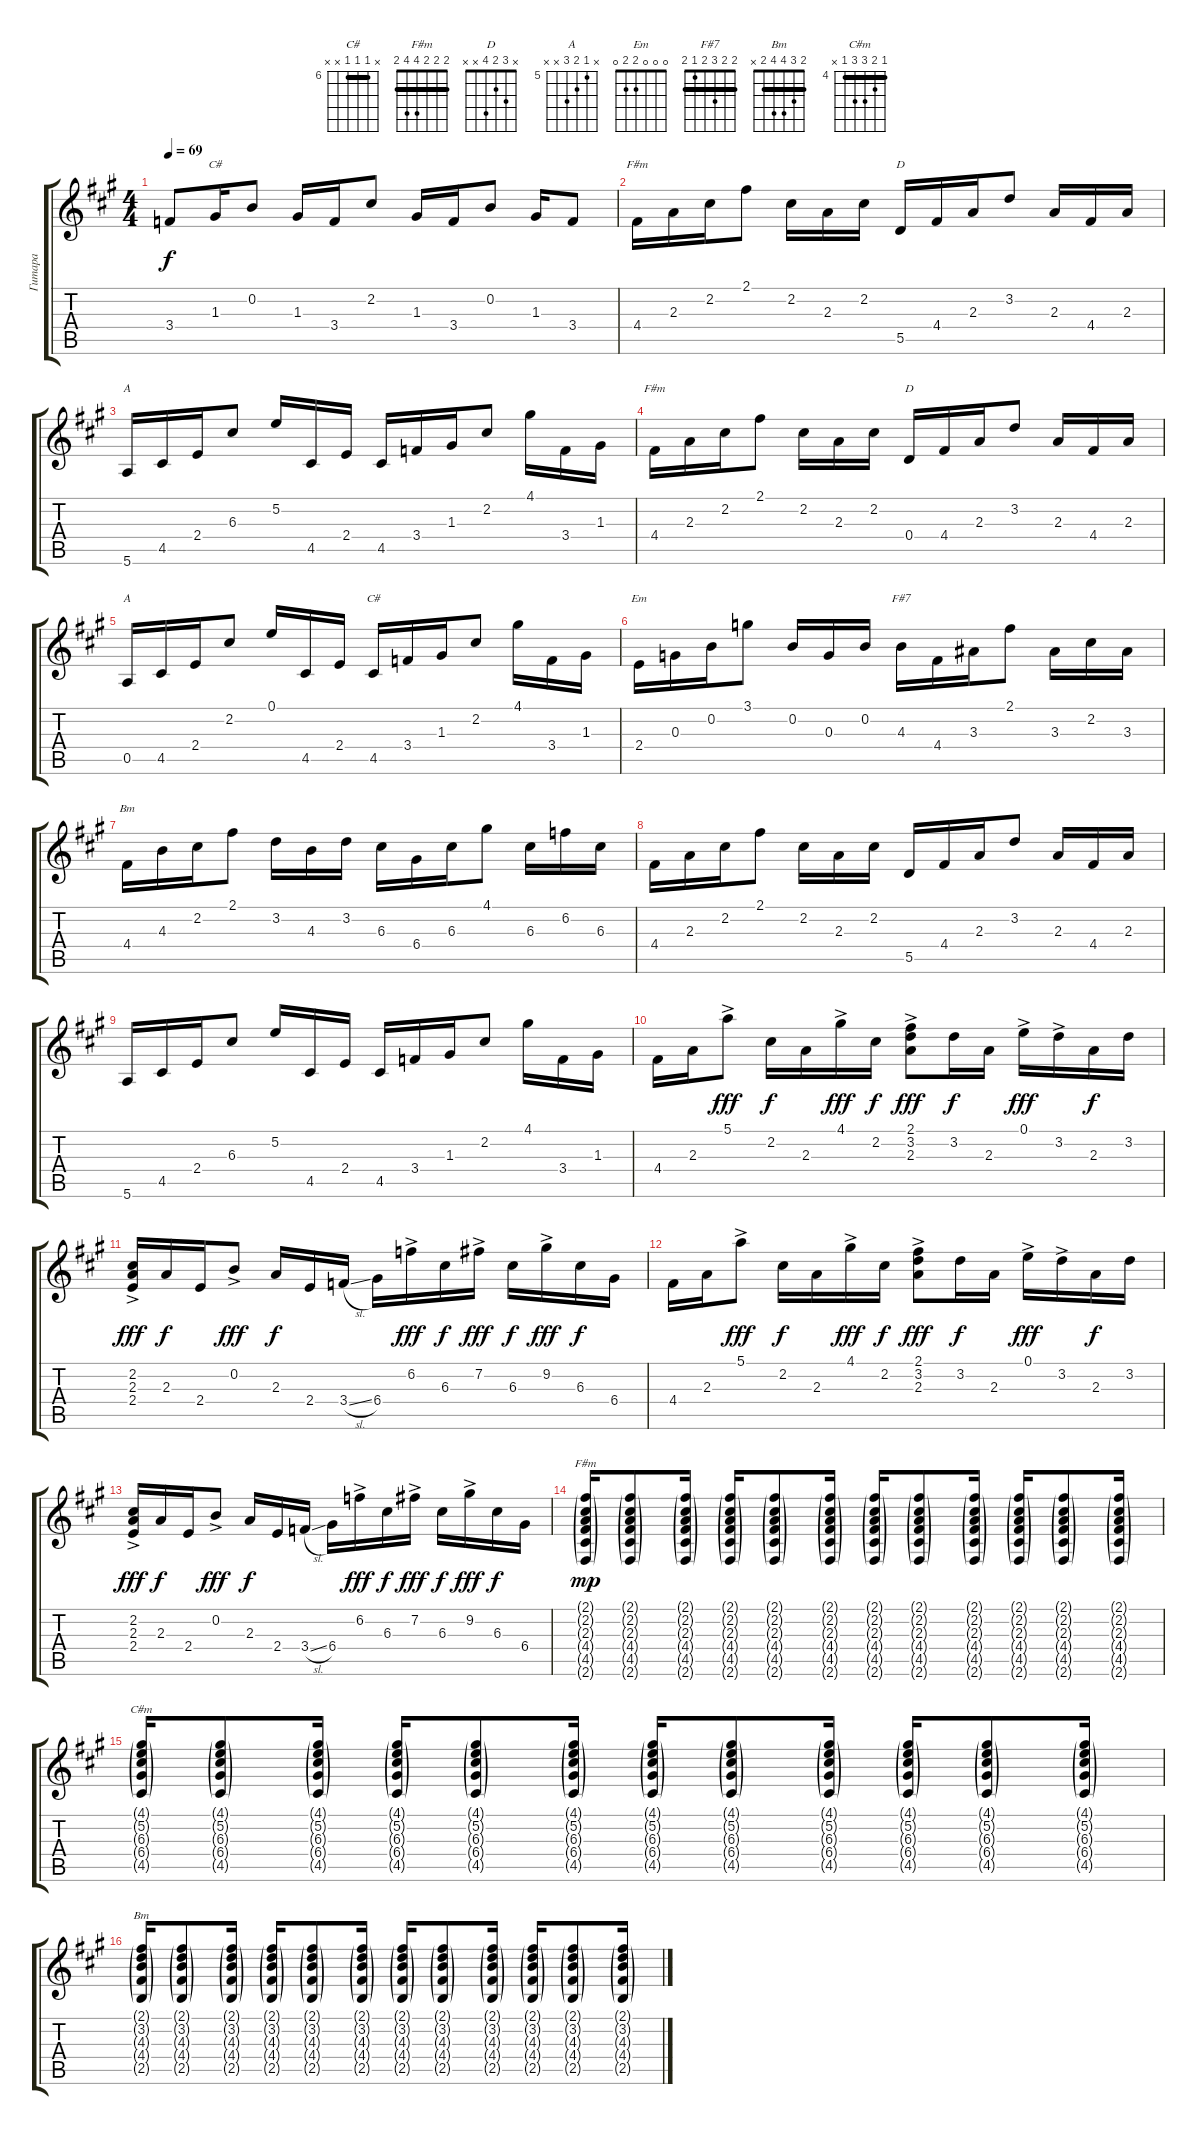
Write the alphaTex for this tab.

\track ("Гитара" "Гитара") {instrument acousticguitarsteel}
\staff {score tabs}
\tuning (E4 B3 G3 D3 A2 E2) {hide}
\chord ("C#" 1 2 1 3 4 x) {barre 1}
\chord ("F#m" 2 2 2 4 0 2) {barre 2}
\chord ("D" 2 3 2 0 x x) {barre 2}
\chord ("A" 0 2 2 2 0 x)
\chord ("F#m" x 2 2 4 x x) {barre 2}
\chord ("D" x 3 2 4 x x)
\chord ("A" x 5 6 7 x x) {firstfret 5}
\chord ("C#" x 6 6 6 x x) {firstfret 6 barre 6}
\chord ("Em" 0 0 0 2 2 0)
\chord ("F#7" 2 2 3 2 1 2) {barre 2}
\chord ("Bm" x 3 4 4 x x)
\chord ("F#m" 2 2 2 4 4 2) {barre 2}
\chord ("C#m" 4 5 6 6 4 x) {firstfret 4 barre 4}
\chord ("Bm" 2 3 4 4 2 x) {barre 2}
\ts (4 4)
\tempo 69
\clef g2
\ks a
3.4.8{dy f} 1.3.16{ch "C#"} 0.2.8 1.3.16 3.4.16 2.2.8 1.3.16 3.4.16 0.2.8 1.3.16 3.4.8 |
4.4.16{ch "F#m"} 2.3.16 2.2.16 2.1.8 2.2.16 2.3.16 2.2.16 5.5.16{ch "D"} 4.4.16 2.3.16 3.2.8 2.3.16 4.4.16 2.3.16 |
5.6.16{ch "A"} 4.5.16 2.4.16 6.3.8 5.2.16 4.5.16 2.4.16 4.5.16 3.4.16 1.3.16 2.2.8 4.1.16 3.4.16 1.3.16 |
4.4.16{ch "F#m"} 2.3.16 2.2.16 2.1.8 2.2.16 2.3.16 2.2.16 0.4.16{ch "D"} 4.4.16 2.3.16 3.2.8 2.3.16 4.4.16 2.3.16 |
0.5.16{ch "A"} 4.5.16 2.4.16 2.2.8 0.1.16 4.5.16 2.4.16 4.5.16{ch "C#"} 3.4.16 1.3.16 2.2.8 4.1.16 3.4.16 1.3.16 |
2.4.16{ch "Em" volume 11} 0.3.16 0.2.16 3.1.8 0.2.16 0.3.16 0.2.16 4.3.16{ch "F#7"} 4.4.16 3.3.16 2.1.8 3.3.16 2.2.16 3.3.16 |
4.4.16{ch "Bm" volume 11} 4.3.16 2.2.16 2.1.8 3.2.16 4.3.16 3.2.16 6.3.16 6.4.16 6.3.16 4.1.8 6.3.16 6.2.16 6.3.16 |
4.4.16 2.3.16 2.2.16 2.1.8 2.2.16 2.3.16 2.2.16 5.5.16 4.4.16 2.3.16 3.2.8 2.3.16 4.4.16 2.3.16 |
5.6.16 4.5.16 2.4.16 6.3.8 5.2.16 4.5.16 2.4.16 4.5.16 3.4.16 1.3.16 2.2.8 4.1.16 3.4.16 1.3.16 |
4.4.16 2.3.16 5.1{ac}.8{dy fff} 2.2.16{dy f} 2.3.16 4.1{ac}.16{dy fff} 2.2.16{dy f} (2.1{ac} 3.2 2.3).8{dy fff} 3.2.16{dy f} 2.3.16 0.1{ac}.16{dy fff} 3.2{ac}.16 2.3.16{dy f} 3.2.16 |
(2.2{ac} 2.3 2.4).16{dy fff} 2.3.16{dy f} 2.4.16 0.2{ac}.8{dy fff} 2.3.16{dy f} 2.4.16 3.4{sl}.16 6.4.16 6.2{ac}.16{dy fff} 6.3.16{dy f} 7.2{ac}.16{dy fff} 6.3.16{dy f} 9.2{ac}.16{dy fff} 6.3.16{dy f} 6.4.16 |
4.4.16 2.3.16 5.1{ac}.8{dy fff} 2.2.16{dy f} 2.3.16 4.1{ac}.16{dy fff} 2.2.16{dy f} (2.1{ac} 3.2 2.3).8{dy fff} 3.2.16{dy f} 2.3.16 0.1{ac}.16{dy fff} 3.2{ac}.16 2.3.16{dy f} 3.2.16 |
(2.2{ac} 2.3 2.4).16{dy fff} 2.3.16{dy f} 2.4.16 0.2{ac}.8{dy fff} 2.3.16{dy f} 2.4.16 3.4{sl}.16 6.4.16 6.2{ac}.16{dy fff} 6.3.16{dy f} 7.2{ac}.16{dy fff} 6.3.16{dy f} 9.2{ac}.16{dy fff} 6.3.16{dy f} 6.4.16 |
(2.1{g} 2.2{g} 2.3{g} 4.4{g} 4.5{g} 2.6{g}).16{ch "F#m" dy mp} (2.1{g} 2.2{g} 2.3{g} 4.4{g} 4.5{g} 2.6{g}).8 (2.1{g} 2.2{g} 2.3{g} 4.4{g} 4.5{g} 2.6{g}).16 (2.1{g} 2.2{g} 2.3{g} 4.4{g} 4.5{g} 2.6{g}).16 (2.1{g} 2.2{g} 2.3{g} 4.4{g} 4.5{g} 2.6{g}).8 (2.1{g} 2.2{g} 2.3{g} 4.4{g} 4.5{g} 2.6{g}).16 (2.1{g} 2.2{g} 2.3{g} 4.4{g} 4.5{g} 2.6{g}).16 (2.1{g} 2.2{g} 2.3{g} 4.4{g} 4.5{g} 2.6{g}).8 (2.1{g} 2.2{g} 2.3{g} 4.4{g} 4.5{g} 2.6{g}).16 (2.1{g} 2.2{g} 2.3{g} 4.4{g} 4.5{g} 2.6{g}).16 (2.1{g} 2.2{g} 2.3{g} 4.4{g} 4.5{g} 2.6{g}).8 (2.1{g} 2.2{g} 2.3{g} 4.4{g} 4.5{g} 2.6{g}).16 |
(4.1{g} 5.2{g} 6.3{g} 6.4{g} 4.5{g}).16{ch "C#m"} (4.1{g} 5.2{g} 6.3{g} 6.4{g} 4.5{g}).8 (4.1{g} 5.2{g} 6.3{g} 6.4{g} 4.5{g}).16 (4.1{g} 5.2{g} 6.3{g} 6.4{g} 4.5{g}).16 (4.1{g} 5.2{g} 6.3{g} 6.4{g} 4.5{g}).8 (4.1{g} 5.2{g} 6.3{g} 6.4{g} 4.5{g}).16 (4.1{g} 5.2{g} 6.3{g} 6.4{g} 4.5{g}).16 (4.1{g} 5.2{g} 6.3{g} 6.4{g} 4.5{g}).8 (4.1{g} 5.2{g} 6.3{g} 6.4{g} 4.5{g}).16 (4.1{g} 5.2{g} 6.3{g} 6.4{g} 4.5{g}).16 (4.1{g} 5.2{g} 6.3{g} 6.4{g} 4.5{g}).8 (4.1{g} 5.2{g} 6.3{g} 6.4{g} 4.5{g}).16 |
(2.1{g} 3.2{g} 4.3{g} 4.4{g} 2.5{g}).16{ch "Bm"} (2.1{g} 3.2{g} 4.3{g} 4.4{g} 2.5{g}).8 (2.1{g} 3.2{g} 4.3{g} 4.4{g} 2.5{g}).16 (2.1{g} 3.2{g} 4.3{g} 4.4{g} 2.5{g}).16 (2.1{g} 3.2{g} 4.3{g} 4.4{g} 2.5{g}).8 (2.1{g} 3.2{g} 4.3{g} 4.4{g} 2.5{g}).16 (2.1{g} 3.2{g} 4.3{g} 4.4{g} 2.5{g}).16 (2.1{g} 3.2{g} 4.3{g} 4.4{g} 2.5{g}).8 (2.1{g} 3.2{g} 4.3{g} 4.4{g} 2.5{g}).16 (2.1{g} 3.2{g} 4.3{g} 4.4{g} 2.5{g}).16 (2.1{g} 3.2{g} 4.3{g} 4.4{g} 2.5{g}).8 (2.1{g} 3.2{g} 4.3{g} 4.4{g} 2.5{g}).16
